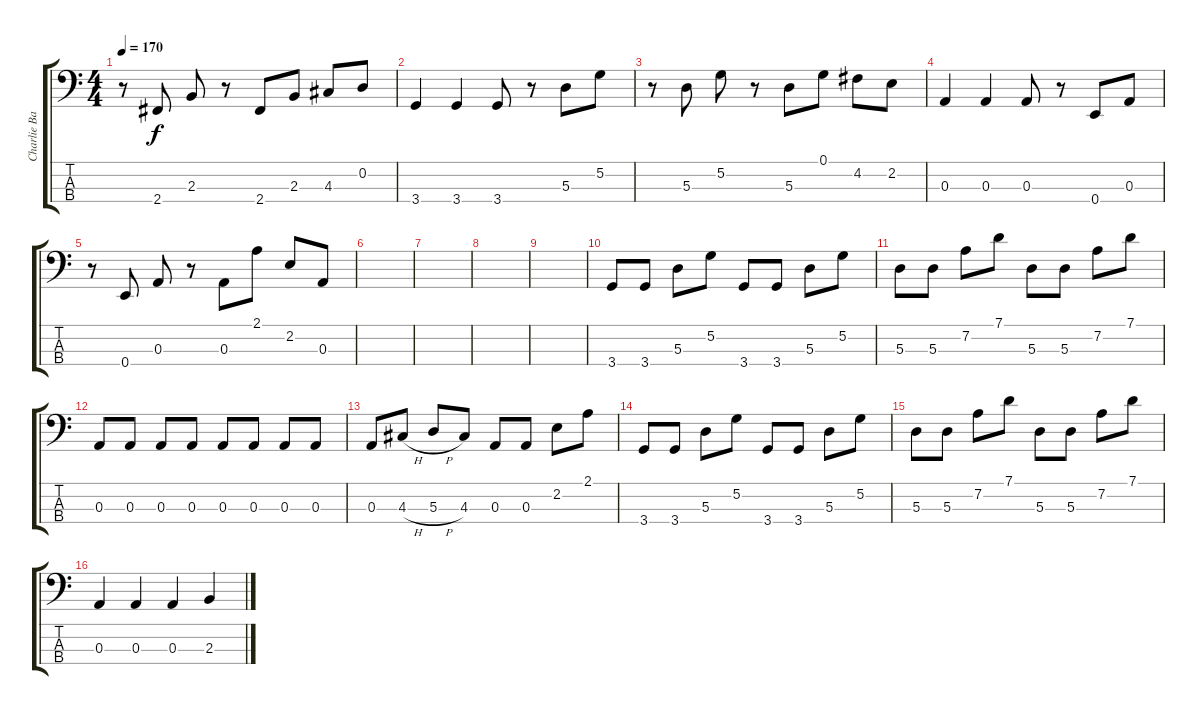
\track ("Charlie Bass" "Charlie Ba") {instrument electricbassfinger}
\staff {score tabs}
\tuning (G2 D2 A1 E1) {hide}
\ts (4 4)
\tempo 170
\clef f4
\ks c
r.8{dy f} 2.4.8 2.3.8 r.8 2.4.8 2.3.8 4.3.8 0.2.8 |
3.4.4 3.4.4 3.4.8 r.8 5.3.8 5.2.8 |
r.8 5.3.8 5.2.8 r.8 5.3.8 0.1.8 4.2.8 2.2.8 |
0.3.4 0.3.4 0.3.8 r.8 0.4.8 0.3.8 |
r.8 0.4.8 0.3.8 r.8 0.3.8 2.1.8 2.2.8 0.3.8 |
|
|
|
|
3.4.8 3.4.8 5.3.8 5.2.8 3.4.8 3.4.8 5.3.8 5.2.8 |
5.3.8 5.3.8 7.2.8 7.1.8 5.3.8 5.3.8 7.2.8 7.1.8 |
0.3.8 0.3.8 0.3.8 0.3.8 0.3.8 0.3.8 0.3.8 0.3.8 |
0.3.8 4.3{h}.8 5.3{h}.8 4.3.8 0.3.8 0.3.8 2.2.8 2.1.8 |
3.4.8 3.4.8 5.3.8 5.2.8 3.4.8 3.4.8 5.3.8 5.2.8 |
5.3.8 5.3.8 7.2.8 7.1.8 5.3.8 5.3.8 7.2.8 7.1.8 |
0.3.4 0.3.4 0.3.4 2.3.4
